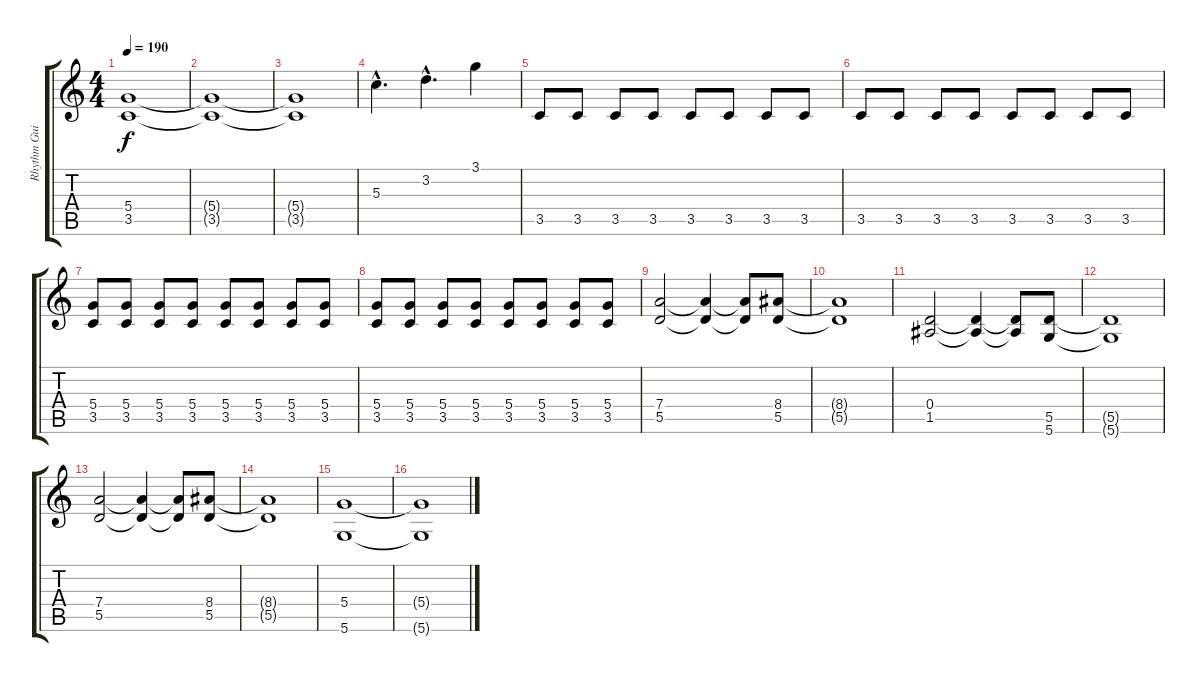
\track ("Rhythm Guitar" "Rhythm Gui") {instrument distortionguitar}
\staff {score tabs}
\tuning (E4 B3 G3 D3 A2 D2) {hide}
\ts (4 4)
\tempo 190
\clef g2
\ks c
(5.4 3.5).1{dy f} |
(5.4{t} 3.5{t}).1 |
(5.4{t} 3.5{t}).1 |
5.3{hac}.4{d} 3.2{hac}.4{d} 3.1.4 |
3.5.8 3.5.8 3.5.8 3.5.8 3.5.8 3.5.8 3.5.8 3.5.8 |
3.5.8 3.5.8 3.5.8 3.5.8 3.5.8 3.5.8 3.5.8 3.5.8 |
(5.4 3.5).8 (5.4 3.5).8 (5.4 3.5).8 (5.4 3.5).8 (5.4 3.5).8 (5.4 3.5).8 (5.4 3.5).8 (5.4 3.5).8 |
(5.4 3.5).8 (5.4 3.5).8 (5.4 3.5).8 (5.4 3.5).8 (5.4 3.5).8 (5.4 3.5).8 (5.4 3.5).8 (5.4 3.5).8 |
(7.4 5.5).2 (7.4{t} 5.5{t}).4 (7.4{t} 5.5{t}).8 (8.4 5.5).8 |
(8.4{t} 5.5{t}).1 |
(0.4 1.5).2 (0.4{t} 1.5{t}).4 (0.4{t} 1.5{t}).8 (5.5 5.6).8 |
(5.5{t} 5.6{t}).1 |
(7.4 5.5).2 (7.4{t} 5.5{t}).4 (7.4{t} 5.5{t}).8 (8.4 5.5).8 |
(8.4{t} 5.5{t}).1 |
(5.4 5.6).1 |
(5.4{t} 5.6{t}).1
